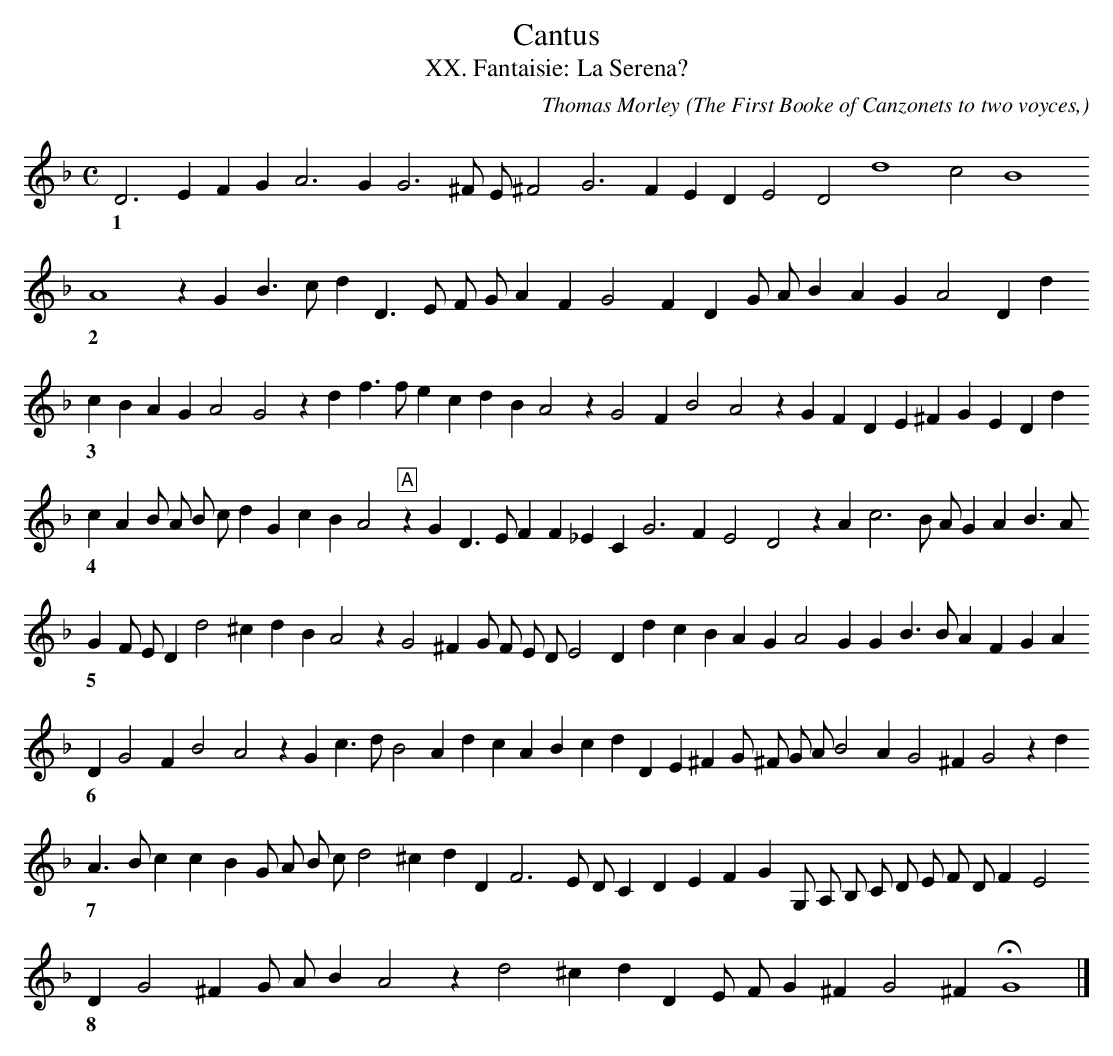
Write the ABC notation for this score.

X:1
T:Cantus
T:XX. Fantaisie: La Serena?
O: The First Booke of Canzonets to two voyces,
C: Thomas Morley
M:C
L:1/4
K: F
L:1/4
D3 E F G A3 G G3 ^F/ E/ ^F2 G3 F E D E2 D2 d4 c2 B4
w:1
A4 z G B > c d D > E F/ G/ A F G2 F D G/ A/ B A G A2 D d
w:2
c B A G A2 G2 z d f > f e c d B A2 z G2 F B2 A2 z G F D E ^F G E D d
w:3
c A B/ A/ B/ c/ d G c B A2 "A"z G D > E F F _E C G3 F E2 D2 z A c3 B/ A/ G A B > A
w:4
G F/ E/ D d2 ^c d B A2 z G2 ^F G/ F/ E/ D/ E2 D d c B A G A2 G G B > B A F G A
w:5
D G2 F B2 A2 z G c > d B2 A d c A B c d D E ^F G/ ^F/ G/ A/ B2 A G2 ^F G2 z d
w:6
A > B c c B G/ A/ B/ c/ d2 ^c d D F3 E/ D/ C D E F G G,/ A,/ B,/ C/ D/ E/ F/ D/ F E2
w:7
D G2 ^F G/ A/ B A2 z d2 ^c d D E/ F/ G ^F G2 ^F HG4 |]
w:8
